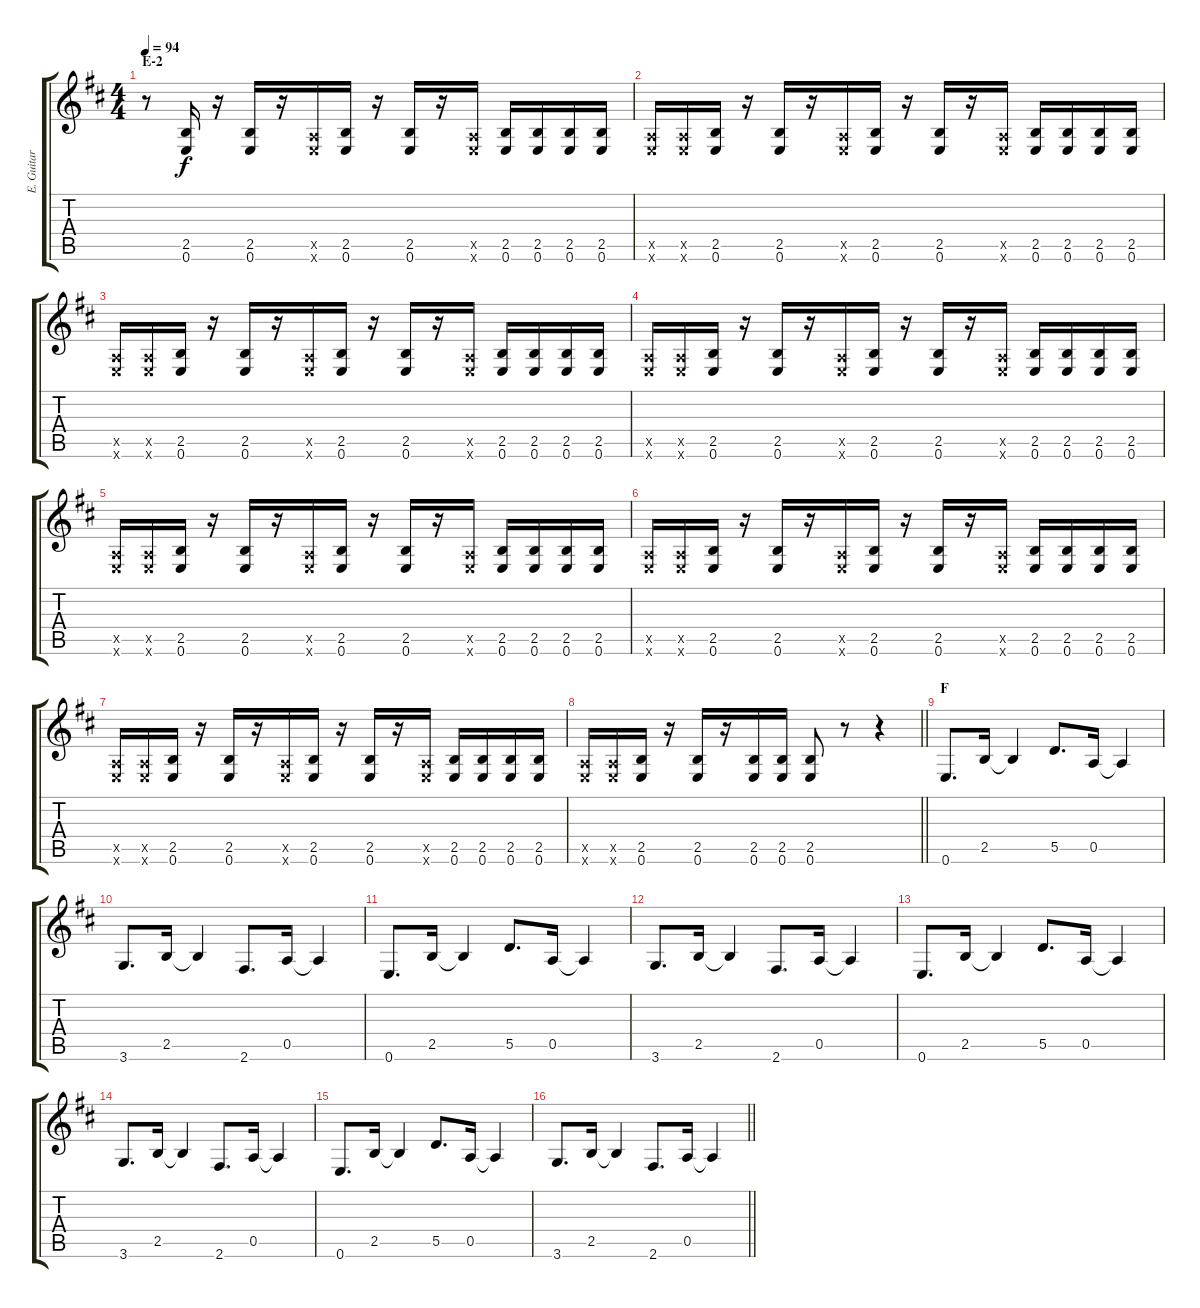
\track ("E. Guitar II" "E. Guitar ") {instrument overdrivenguitar}
\staff {score tabs}
\tuning (E4 B3 G3 D3 A2 E2) {hide}
\ts (4 4)
\section ("" "E-2")
\tempo 94
\clef g2
\ks d
r.8{dy f} (2.5 0.6).16 r.16 (2.5 0.6).16 r.16 (0.5{x} 0.6{x}).16 (2.5 0.6).16 r.16 (2.5 0.6).16 r.16 (0.5{x} 0.6{x}).16 (2.5 0.6).16 (2.5 0.6).16 (2.5 0.6).16 (2.5 0.6).16 |
(0.5{x} 0.6{x}).16 (0.5{x} 0.6{x}).16 (2.5 0.6).16 r.16 (2.5 0.6).16 r.16 (0.5{x} 0.6{x}).16 (2.5 0.6).16 r.16 (2.5 0.6).16 r.16 (0.5{x} 0.6{x}).16 (2.5 0.6).16 (2.5 0.6).16 (2.5 0.6).16 (2.5 0.6).16 |
(0.5{x} 0.6{x}).16 (0.5{x} 0.6{x}).16 (2.5 0.6).16 r.16 (2.5 0.6).16 r.16 (0.5{x} 0.6{x}).16 (2.5 0.6).16 r.16 (2.5 0.6).16 r.16 (0.5{x} 0.6{x}).16 (2.5 0.6).16 (2.5 0.6).16 (2.5 0.6).16 (2.5 0.6).16 |
(0.5{x} 0.6{x}).16 (0.5{x} 0.6{x}).16 (2.5 0.6).16 r.16 (2.5 0.6).16 r.16 (0.5{x} 0.6{x}).16 (2.5 0.6).16 r.16 (2.5 0.6).16 r.16 (0.5{x} 0.6{x}).16 (2.5 0.6).16 (2.5 0.6).16 (2.5 0.6).16 (2.5 0.6).16 |
(0.5{x} 0.6{x}).16 (0.5{x} 0.6{x}).16 (2.5 0.6).16 r.16 (2.5 0.6).16 r.16 (0.5{x} 0.6{x}).16 (2.5 0.6).16 r.16 (2.5 0.6).16 r.16 (0.5{x} 0.6{x}).16 (2.5 0.6).16 (2.5 0.6).16 (2.5 0.6).16 (2.5 0.6).16 |
(0.5{x} 0.6{x}).16 (0.5{x} 0.6{x}).16 (2.5 0.6).16 r.16 (2.5 0.6).16 r.16 (0.5{x} 0.6{x}).16 (2.5 0.6).16 r.16 (2.5 0.6).16 r.16 (0.5{x} 0.6{x}).16 (2.5 0.6).16 (2.5 0.6).16 (2.5 0.6).16 (2.5 0.6).16 |
(0.5{x} 0.6{x}).16 (0.5{x} 0.6{x}).16 (2.5 0.6).16 r.16 (2.5 0.6).16 r.16 (0.5{x} 0.6{x}).16 (2.5 0.6).16 r.16 (2.5 0.6).16 r.16 (0.5{x} 0.6{x}).16 (2.5 0.6).16 (2.5 0.6).16 (2.5 0.6).16 (2.5 0.6).16 |
\barLineRight lightlight
(0.5{x} 0.6{x}).16 (0.5{x} 0.6{x}).16 (2.5 0.6).16 r.16 (2.5 0.6).16 r.16 (2.5 0.6).16 (2.5 0.6).16 (2.5 0.6).8 r.8 r.4 |
\section ("" "F")
0.6.8{d} 2.5.16 2.5{t}.4 5.5.8{d} 0.5.16 0.5{t}.4 |
3.6.8{d} 2.5.16 2.5{t}.4 2.6.8{d} 0.5.16 0.5{t}.4 |
0.6.8{d} 2.5.16 2.5{t}.4 5.5.8{d} 0.5.16 0.5{t}.4 |
3.6.8{d} 2.5.16 2.5{t}.4 2.6.8{d} 0.5.16 0.5{t}.4 |
0.6.8{d} 2.5.16 2.5{t}.4 5.5.8{d} 0.5.16 0.5{t}.4 |
3.6.8{d} 2.5.16 2.5{t}.4 2.6.8{d} 0.5.16 0.5{t}.4 |
0.6.8{d} 2.5.16 2.5{t}.4 5.5.8{d} 0.5.16 0.5{t}.4 |
\barLineRight lightlight
3.6.8{d} 2.5.16 2.5{t}.4 2.6.8{d} 0.5.16 0.5{t}.4
